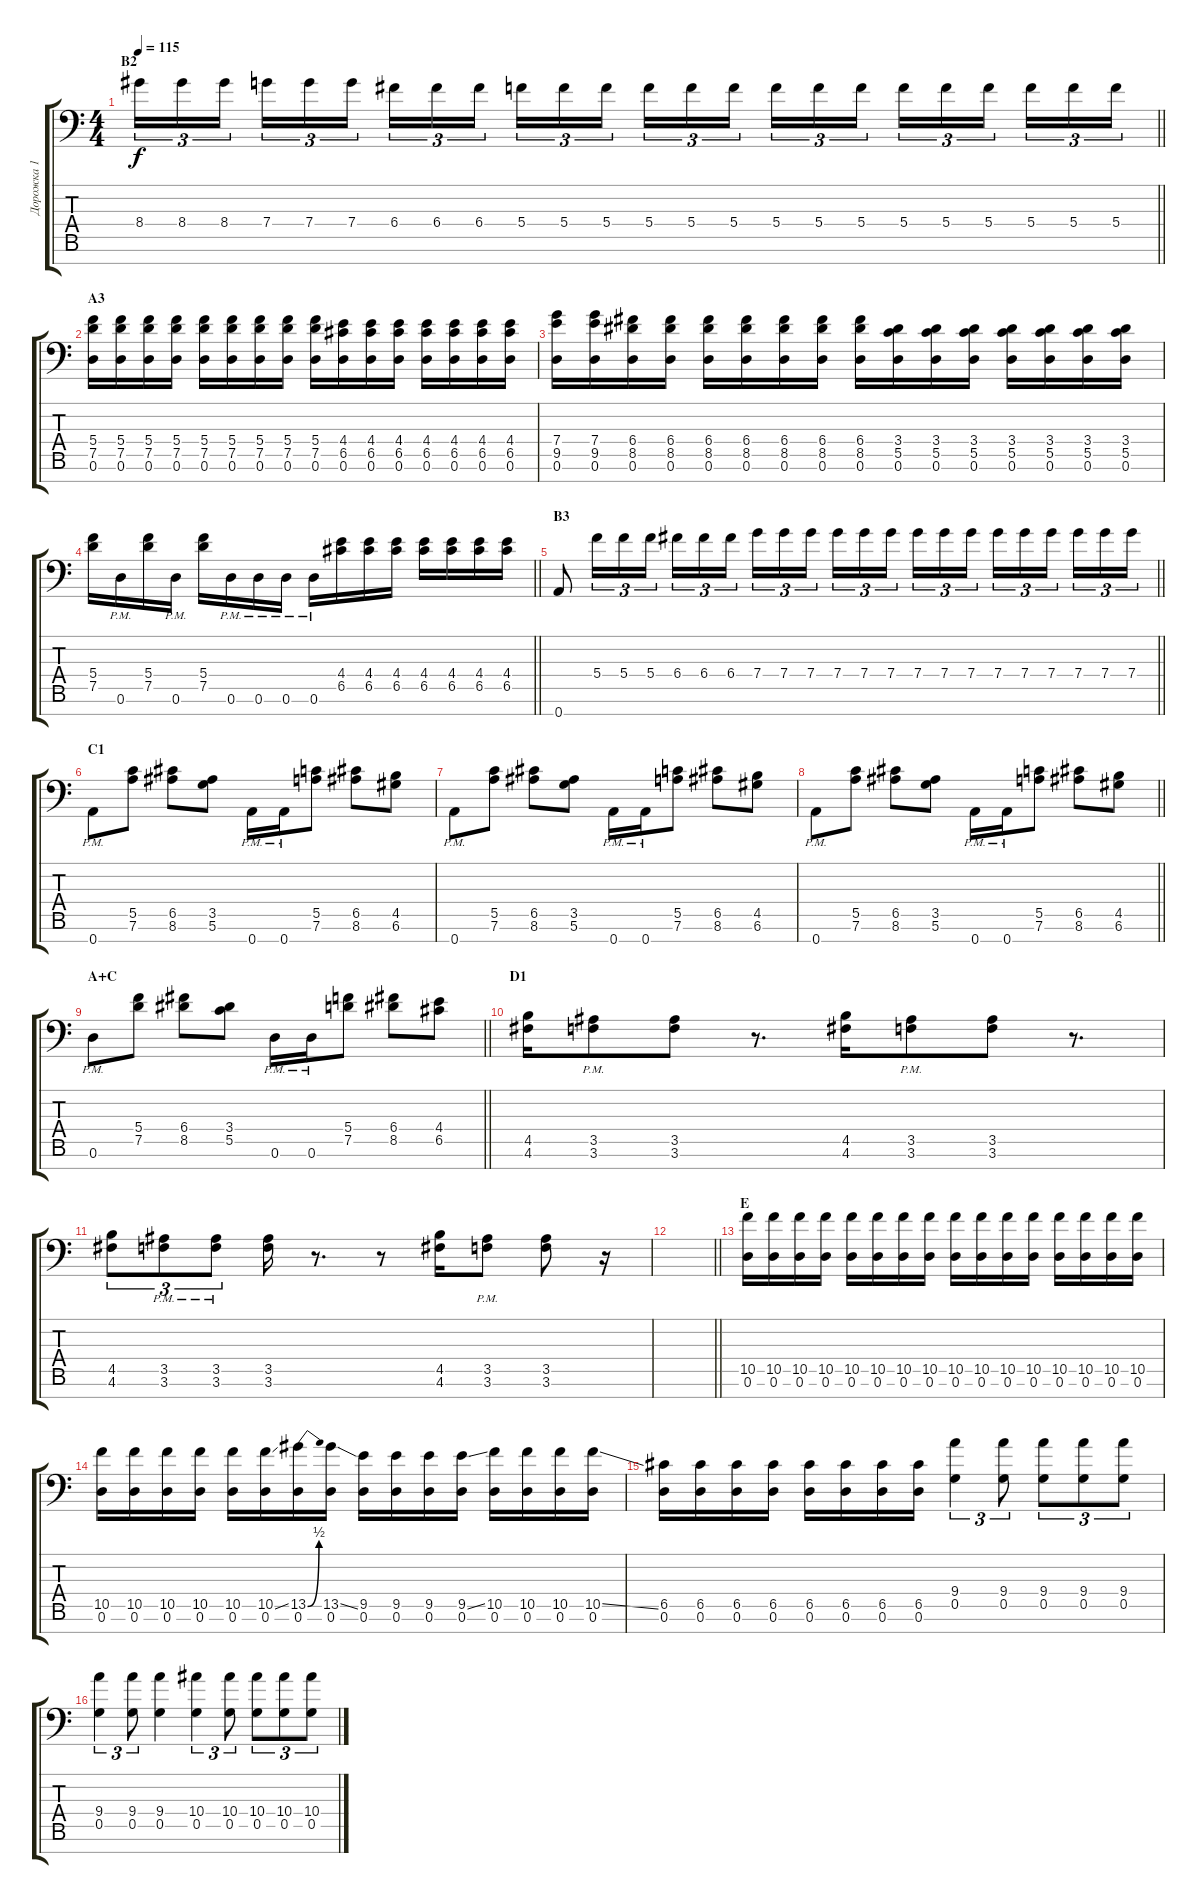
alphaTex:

\track ("Дорожка 1" "Дорожка 1") {instrument distortionguitar}
\staff {score tabs}
\tuning (D4 A3 F3 C3 G2 D2 A1) {hide}
\ts (4 4)
\section ("" "B2")
\tempo 115
\clef f4
\barLineRight lightlight
\ks c
8.4.16{tu (3 2) dy f} 8.4.16{tu (3 2)} 8.4.16{tu (3 2) beam splitsecondary} 7.4.16{tu (3 2)} 7.4.16{tu (3 2)} 7.4.16{tu (3 2)} 6.4.16{tu (3 2)} 6.4.16{tu (3 2)} 6.4.16{tu (3 2) beam splitsecondary} 5.4.16{tu (3 2)} 5.4.16{tu (3 2)} 5.4.16{tu (3 2)} 5.4.16{tu (3 2)} 5.4.16{tu (3 2)} 5.4.16{tu (3 2) beam splitsecondary} 5.4.16{tu (3 2)} 5.4.16{tu (3 2)} 5.4.16{tu (3 2)} 5.4.16{tu (3 2)} 5.4.16{tu (3 2)} 5.4.16{tu (3 2) beam splitsecondary} 5.4.16{tu (3 2)} 5.4.16{tu (3 2)} 5.4.16{tu (3 2)} |
\section ("" "A3")
(5.4 7.5 0.6).16 (5.4 7.5 0.6).16 (5.4 7.5 0.6).16 (5.4 7.5 0.6).16 (5.4 7.5 0.6).16 (5.4 7.5 0.6).16 (5.4 7.5 0.6).16 (5.4 7.5 0.6).16 (5.4 7.5 0.6).16 (4.4 6.5 0.6).16 (4.4 6.5 0.6).16 (4.4 6.5 0.6).16 (4.4 6.5 0.6).16 (4.4 6.5 0.6).16 (4.4 6.5 0.6).16 (4.4 6.5 0.6).16 |
(7.4 9.5 0.6).16 (7.4 9.5 0.6).16 (6.4 8.5 0.6).16 (6.4 8.5 0.6).16 (6.4 8.5 0.6).16 (6.4 8.5 0.6).16 (6.4 8.5 0.6).16 (6.4 8.5 0.6).16 (6.4 8.5 0.6).16 (3.4 5.5 0.6).16 (3.4 5.5 0.6).16 (3.4 5.5 0.6).16 (3.4 5.5 0.6).16 (3.4 5.5 0.6).16 (3.4 5.5 0.6).16 (3.4 5.5 0.6).16 |
\barLineRight lightlight
(5.4 7.5).16 0.6{pm}.16 (5.4 7.5).16 0.6{pm}.16 (5.4 7.5).16 0.6{pm}.16 0.6{pm}.16 0.6{pm}.16 0.6{pm}.16 (4.4 6.5).16 (4.4 6.5).16 (4.4 6.5).16 (4.4 6.5).16 (4.4 6.5).16 (4.4 6.5).16 (4.4 6.5).16 |
\section ("" "B3")
\barLineRight lightlight
0.7.8 5.4.16{tu (3 2)} 5.4.16{tu (3 2)} 5.4.16{tu (3 2)} 6.4.16{tu (3 2)} 6.4.16{tu (3 2)} 6.4.16{tu (3 2) beam splitsecondary} 7.4.16{tu (3 2)} 7.4.16{tu (3 2)} 7.4.16{tu (3 2)} 7.4.16{tu (3 2)} 7.4.16{tu (3 2)} 7.4.16{tu (3 2) beam splitsecondary} 7.4.16{tu (3 2)} 7.4.16{tu (3 2)} 7.4.16{tu (3 2)} 7.4.16{tu (3 2)} 7.4.16{tu (3 2)} 7.4.16{tu (3 2) beam splitsecondary} 7.4.16{tu (3 2)} 7.4.16{tu (3 2)} 7.4.16{tu (3 2)} |
\section ("" "C1")
0.7{pm}.8 (5.5 7.6).8 (6.5 8.6).8 (3.5 5.6).8 0.7{pm}.16 0.7{pm}.16 (5.5 7.6).8 (6.5 8.6).8 (4.5 6.6).8 |
0.7{pm}.8 (5.5 7.6).8 (6.5 8.6).8 (3.5 5.6).8 0.7{pm}.16 0.7{pm}.16 (5.5 7.6).8 (6.5 8.6).8 (4.5 6.6).8 |
\barLineRight lightlight
0.7{pm}.8 (5.5 7.6).8 (6.5 8.6).8 (3.5 5.6).8 0.7{pm}.16 0.7{pm}.16 (5.5 7.6).8 (6.5 8.6).8 (4.5 6.6).8 |
\section ("" "A+C")
\barLineRight lightlight
0.6{pm}.8 (5.4 7.5).8 (6.4 8.5).8 (3.4 5.5).8 0.6{pm}.16 0.6{pm}.16 (5.4 7.5).8 (6.4 8.5).8 (4.4 6.5).8 |
\section ("" "D1")
(4.5 4.6).16 (3.5{pm} 3.6{pm}).8 (3.5 3.6).8 r.8{d} (4.5 4.6).16 (3.5{pm} 3.6{pm}).8 (3.5 3.6).8 r.8{d} |
(4.5 4.6).8{tu (3 2)} (3.5{pm} 3.6{pm}).8{tu (3 2)} (3.5{pm} 3.6{pm}).8{tu (3 2)} (3.5 3.6).16 r.8{d} r.8 (4.5 4.6).16 (3.5{pm} 3.6{pm}).8 (3.5 3.6).8 r.16 |
\barLineRight lightlight
|
\section ("" "E")
(10.5 0.6).16 (10.5 0.6).16 (10.5 0.6).16 (10.5 0.6).16 (10.5 0.6).16 (10.5 0.6).16 (10.5 0.6).16 (10.5 0.6).16 (10.5 0.6).16 (10.5 0.6).16 (10.5 0.6).16 (10.5 0.6).16 (10.5 0.6).16 (10.5 0.6).16 (10.5 0.6).16 (10.5 0.6).16 |
(10.5 0.6).16 (10.5 0.6).16 (10.5 0.6).16 (10.5 0.6).16 (10.5 0.6).16 (10.5{ss} 0.6).16 (13.5{be (bend 0 0 60 2)} 0.6).16 (13.5{ss} 0.6).16 (9.5 0.6).16 (9.5 0.6).16 (9.5 0.6).16 (9.5{ss} 0.6).16 (10.5 0.6).16 (10.5 0.6).16 (10.5 0.6).16 (10.5{ss} 0.6).16 |
(6.5 0.6).16 (6.5 0.6).16 (6.5 0.6).16 (6.5 0.6).16 (6.5 0.6).16 (6.5 0.6).16 (6.5 0.6).16 (6.5 0.6).16 (9.4 0.5).4{tu (3 2)} (9.4 0.5).8{tu (3 2)} (9.4 0.5).8{tu (3 2)} (9.4 0.5).8{tu (3 2)} (9.4 0.5).8{tu (3 2)} |
(9.4 0.5).4{tu (3 2)} (9.4 0.5).8{tu (3 2)} (9.4 0.5).4 (10.4 0.5).4{tu (3 2)} (10.4 0.5).8{tu (3 2)} (10.4 0.5).8{tu (3 2)} (10.4 0.5).8{tu (3 2)} (10.4 0.5).8{tu (3 2)}
